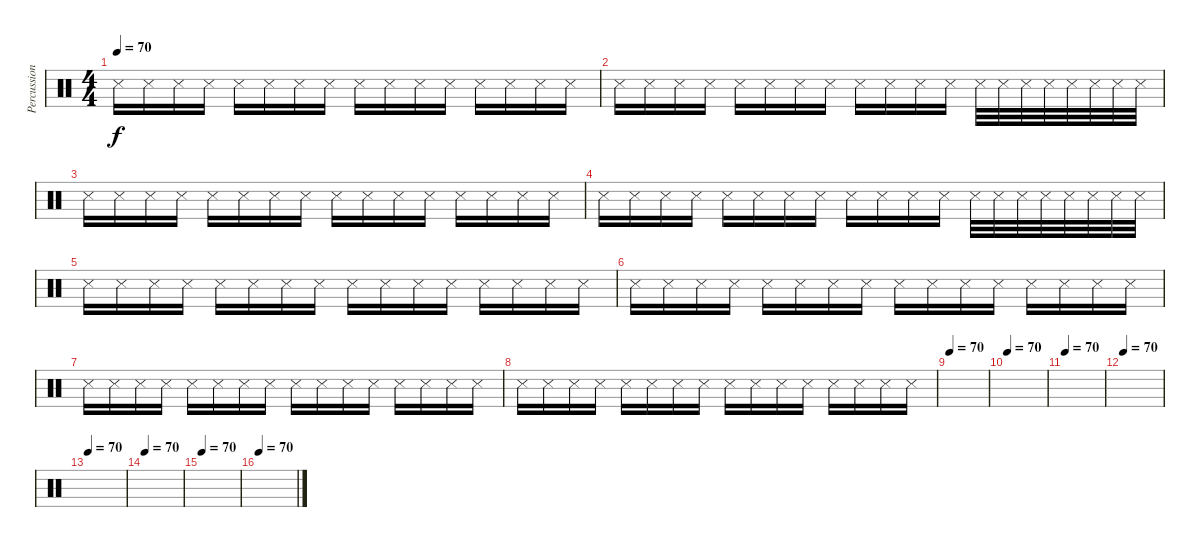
\track ("Percussion 1" "Percussion") {instrument percussion}
\staff {score}
\articulation defaults
\ts (4 4)
\tempo 70
\clef neutral
\ks c "Metronome (hit)".16{dy f} "Metronome (hit)".16 "Metronome (hit)".16 "Metronome (hit)".16 "Metronome (hit)".16 "Metronome (hit)".16 "Metronome (hit)".16 "Metronome (hit)".16 "Metronome (hit)".16 "Metronome (hit)".16 "Metronome (hit)".16 "Metronome (hit)".16 "Metronome (hit)".16 "Metronome (hit)".16 "Metronome (hit)".16 "Metronome (hit)".16
|
"Metronome (hit)".16 "Metronome (hit)".16 "Metronome (hit)".16 "Metronome (hit)".16 "Metronome (hit)".16 "Metronome (hit)".16 "Metronome (hit)".16 "Metronome (hit)".16 "Metronome (hit)".16 "Metronome (hit)".16 "Metronome (hit)".16 "Metronome (hit)".16 "Metronome (hit)".32 "Metronome (hit)".32 "Metronome (hit)".32 "Metronome (hit)".32 "Metronome (hit)".32 "Metronome (hit)".32 "Metronome (hit)".32 "Metronome (hit)".32 |
"Metronome (hit)".16 "Metronome (hit)".16 "Metronome (hit)".16 "Metronome (hit)".16 "Metronome (hit)".16 "Metronome (hit)".16 "Metronome (hit)".16 "Metronome (hit)".16 "Metronome (hit)".16 "Metronome (hit)".16 "Metronome (hit)".16 "Metronome (hit)".16 "Metronome (hit)".16 "Metronome (hit)".16 "Metronome (hit)".16 "Metronome (hit)".16 |
"Metronome (hit)".16 "Metronome (hit)".16 "Metronome (hit)".16 "Metronome (hit)".16 "Metronome (hit)".16 "Metronome (hit)".16 "Metronome (hit)".16 "Metronome (hit)".16 "Metronome (hit)".16 "Metronome (hit)".16 "Metronome (hit)".16 "Metronome (hit)".16 "Metronome (hit)".32 "Metronome (hit)".32 "Metronome (hit)".32 "Metronome (hit)".32 "Metronome (hit)".32 "Metronome (hit)".32 "Metronome (hit)".32 "Metronome (hit)".32 |
"Metronome (hit)".16 "Metronome (hit)".16 "Metronome (hit)".16 "Metronome (hit)".16 "Metronome (hit)".16 "Metronome (hit)".16 "Metronome (hit)".16 "Metronome (hit)".16 "Metronome (hit)".16 "Metronome (hit)".16 "Metronome (hit)".16 "Metronome (hit)".16 "Metronome (hit)".16 "Metronome (hit)".16 "Metronome (hit)".16 "Metronome (hit)".16 |
"Metronome (hit)".16 "Metronome (hit)".16 "Metronome (hit)".16 "Metronome (hit)".16 "Metronome (hit)".16 "Metronome (hit)".16 "Metronome (hit)".16 "Metronome (hit)".16 "Metronome (hit)".16 "Metronome (hit)".16 "Metronome (hit)".16 "Metronome (hit)".16 "Metronome (hit)".16 "Metronome (hit)".16 "Metronome (hit)".16 "Metronome (hit)".16 |
"Metronome (hit)".16 "Metronome (hit)".16 "Metronome (hit)".16 "Metronome (hit)".16 "Metronome (hit)".16 "Metronome (hit)".16 "Metronome (hit)".16 "Metronome (hit)".16 "Metronome (hit)".16 "Metronome (hit)".16 "Metronome (hit)".16 "Metronome (hit)".16 "Metronome (hit)".16 "Metronome (hit)".16 "Metronome (hit)".16 "Metronome (hit)".16 |
"Metronome (hit)".16 "Metronome (hit)".16 "Metronome (hit)".16 "Metronome (hit)".16 "Metronome (hit)".16 "Metronome (hit)".16 "Metronome (hit)".16 "Metronome (hit)".16 "Metronome (hit)".16 "Metronome (hit)".16 "Metronome (hit)".16 "Metronome (hit)".16 "Metronome (hit)".16 "Metronome (hit)".16 "Metronome (hit)".16 "Metronome (hit)".16 |
\tempo 70
|
\tempo 70
|
\tempo 70
|
\tempo 70
|
\tempo 70
|
\tempo 70
|
\tempo 70
|
\tempo 70
